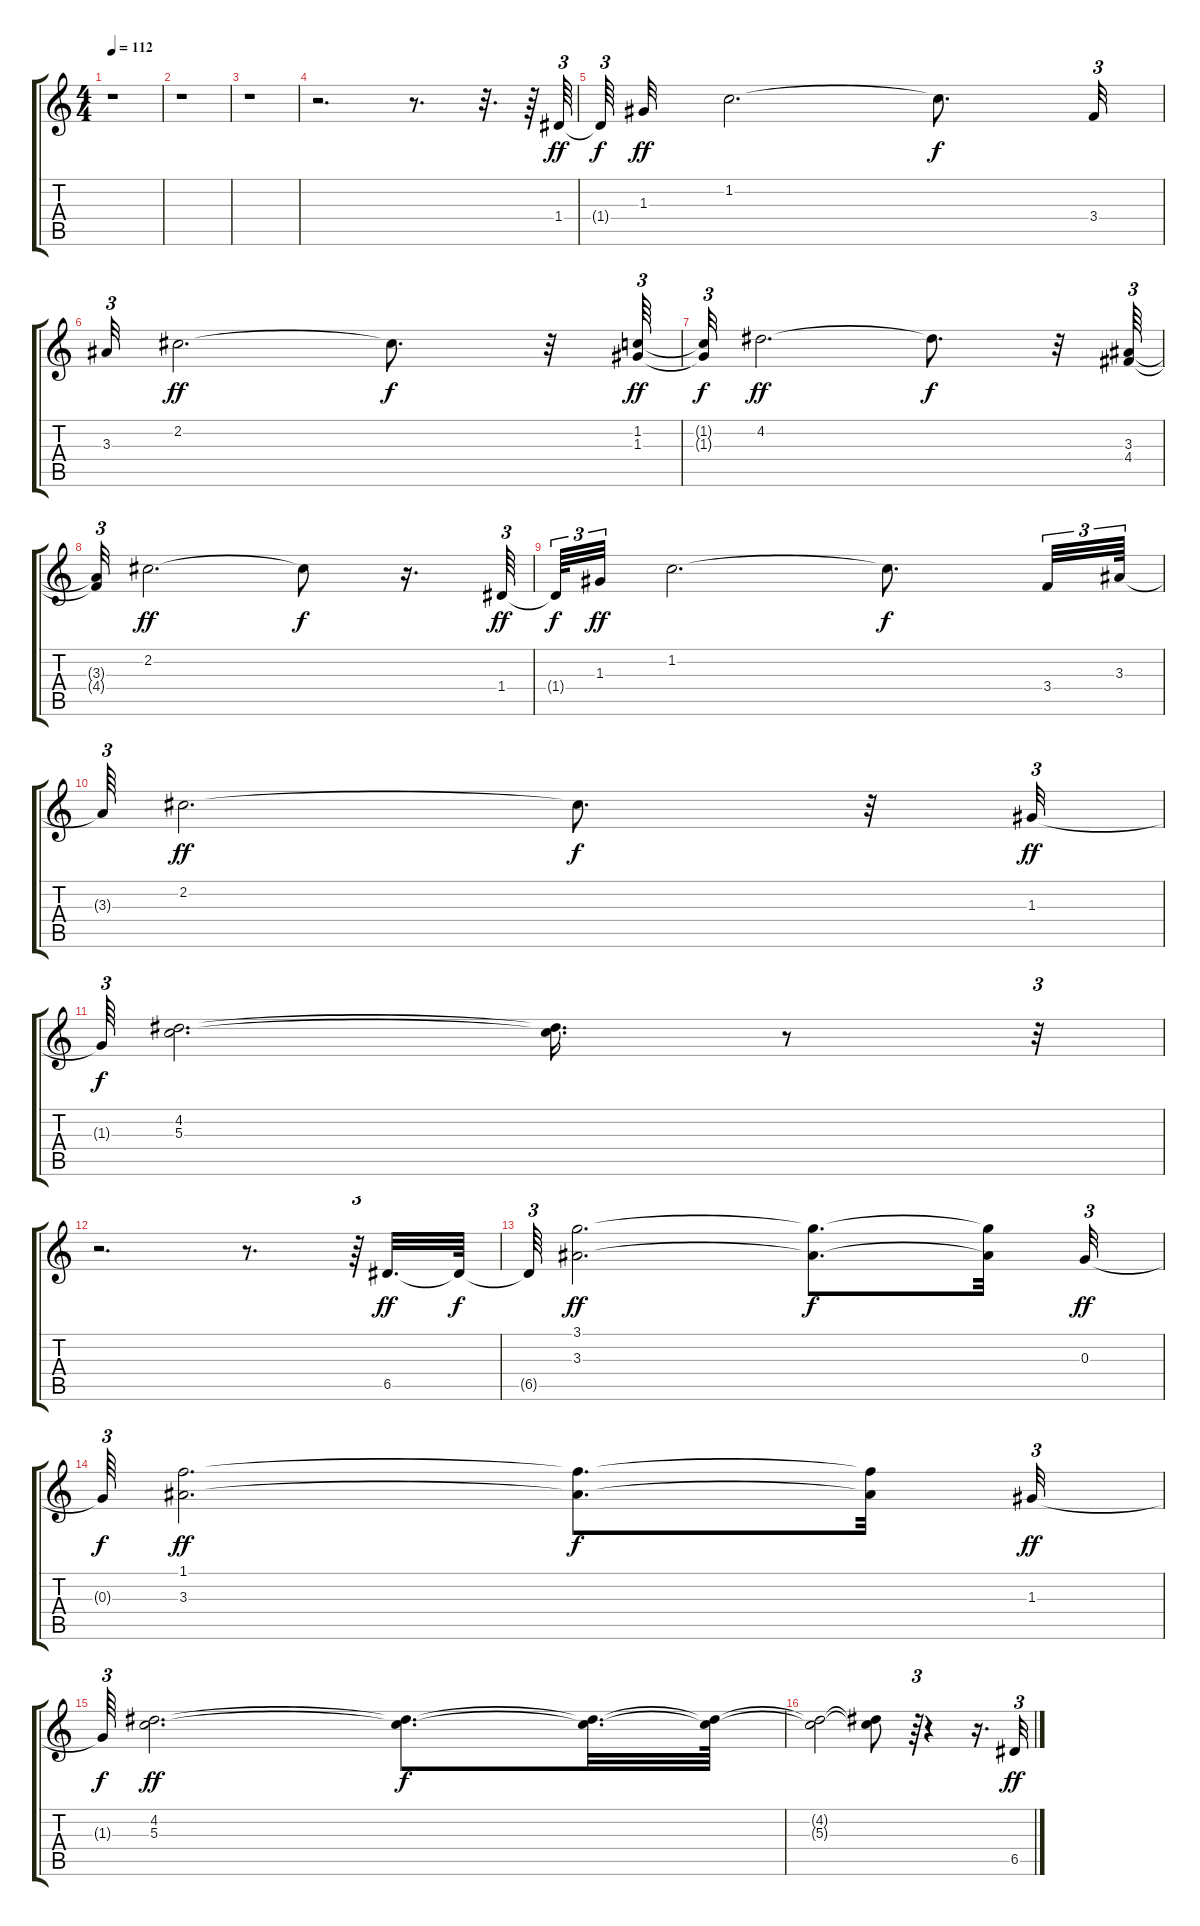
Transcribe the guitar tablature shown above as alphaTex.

\track "" {instrument electricguitarclean}
\staff {score tabs}
\tuning (E4 B3 G3 D3 A2 E2) {hide}
\ts (4 4)
\tempo 112
\clef g2
\ks c
r.1{dy f} |
r.1 |
r.1 |
r.2{d} r.8{d} r.32{d} r.64 1.4.64{tu (3 2) dy ff} |
1.4{t}.64{tu (3 2) dy f} 1.3.32{dy ff} 1.2.2{d} 1.2{t}.8{d dy f} 3.4.32{tu (3 2)} |
3.3.32{tu (3 2)} 2.2.2{d dy ff} 2.2{t}.8{d dy f} r.32 (1.2 1.3).64{tu (3 2) dy ff} |
(1.2{t} 1.3{t}).32{tu (3 2) dy f} 4.2.2{d dy ff} 4.2{t}.8{d dy f} r.32 (3.3 4.4).64{tu (3 2)} |
(3.3{t} 4.4{t}).32{tu (3 2)} 2.2.2{d dy ff} 2.2{t}.8{dy f} r.16{d} 1.4.64{tu (3 2) dy ff} |
1.4{t}.64{tu (3 2) dy f} 1.3.32{tu (3 2) dy ff} 1.2.2{d} 1.2{t}.8{d dy f} 3.4.32{tu (3 2)} 3.3.64{tu (3 2)} |
3.3{t}.64{tu (3 2)} 2.2.2{d dy ff} 2.2{t}.8{d dy f} r.32 1.3.32{tu (3 2) dy ff} |
1.3{t}.64{tu (3 2) dy f} (4.2 5.3).2{d} (4.2{t} 5.3{t}).16{d} r.8 r.32{tu (3 2)} |
r.2{d} r.8{d} r.64{tu (3 2)} 6.5.32{d dy ff} 6.5{t}.64{dy f} |
6.5{t}.64{tu (3 2)} (3.1 3.3).2{d dy ff} (3.1{t} 3.3{t}).8{d dy f} (3.1{t} 3.3{t}).32 0.3.32{tu (3 2) dy ff} |
0.3{t}.64{tu (3 2) dy f} (1.1 3.3).2{d dy ff} (1.1{t} 3.3{t}).8{d dy f} (1.1{t} 3.3{t}).32 1.3.32{tu (3 2) dy ff} |
1.3{t}.64{tu (3 2) dy f} (4.2 5.3).2{d dy ff} (4.2{t} 5.3{t}).8{d dy f} (4.2{t} 5.3{t}).32{d} (4.2{t} 5.3{t}).64 |
(4.2{t} 5.3{t}).2 (4.2{t} 5.3{t}).8 r.64{tu (3 2)} r.4 r.16{d} 6.5.32{tu (3 2) dy ff}
